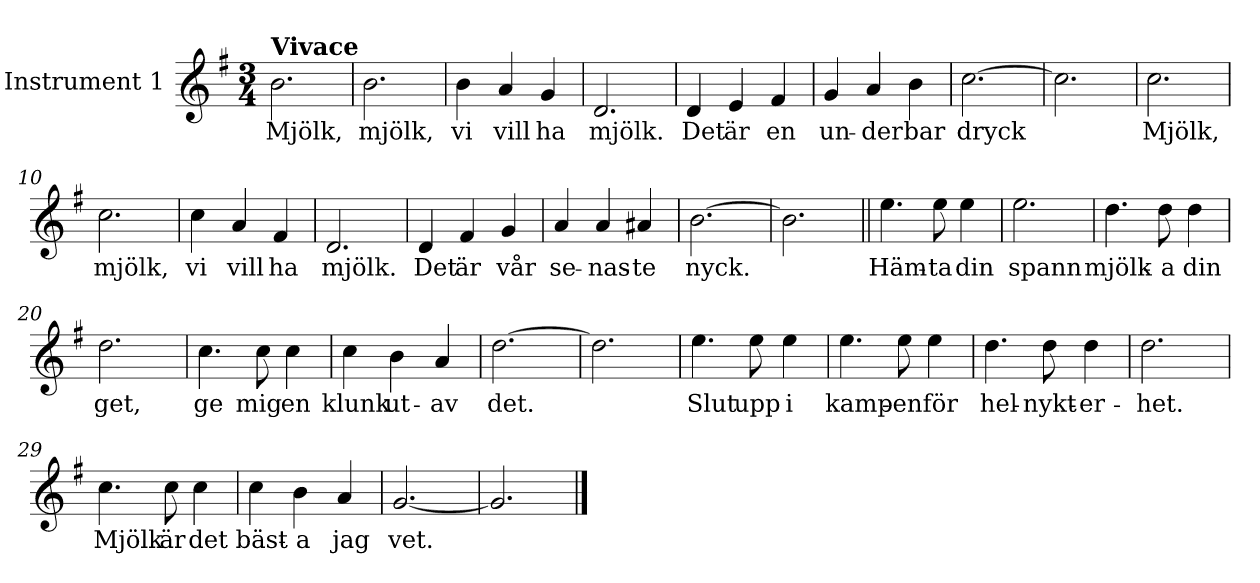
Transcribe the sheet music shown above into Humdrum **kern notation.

**kern	**text
*part1	*part1
*staff1	*staff1
*I"Instrument 1	*
*clefG2	*
*k[f#]	*
*M3/4	*
=1	=1
!LO:TX:a:B:t=Vivace	!
!	!LO:LY:b
2.b\	Mjölk,
=2	=2
!	!LO:LY:b
2.b\	mjölk,
=3	=3
!	!LO:LY:b
4b\	vi
!	!LO:LY:b
4a/	vill
!	!LO:LY:b
4g/	ha
=4	=4
!	!LO:LY:b
2.d/	mjölk.
=5	=5
!	!LO:LY:b
4d/	Det
!	!LO:LY:b
4e/	är
!	!LO:LY:b
4f#/	en
=6	=6
!	!LO:LY:b
4g/	un-
!	!LO:LY:b
4a/	der
!	!LO:LY:b
4b\	bar
=7	=7
!	!LO:LY:b
[2.cc\	dryck
=8	=8
2.cc\]	.
=9	=9
!	!LO:LY:b
2.cc\	Mjölk,
=10	=10
!	!LO:LY:b
2.cc\	mjölk,
=11	=11
!	!LO:LY:b
4cc\	vi
!	!LO:LY:b
4a/	vill
!	!LO:LY:b
4f#/	ha
=12	=12
!	!LO:LY:b
2.d/	mjölk.
=13	=13
!	!LO:LY:b
4d/	Det
!	!LO:LY:b
4f#/	är
!	!LO:LY:b
4g/	vår
=14	=14
!	!LO:LY:b
4a/	se-
!	!LO:LY:b
4a/	-nas-
!	!LO:LY:b
4a#X/	-te
=15	=15
!	!LO:LY:b
[2.b\	nyck.
=16	=16
2.b\]	.
=17||	=17||
!	!LO:LY:b
4.ee\	Häm-
!	!LO:LY:b
8ee\	-ta
!	!LO:LY:b
4ee\	din
=18	=18
!	!LO:LY:b
2.ee\	-spann
=19	=19
!	!LO:LY:b
4.dd\	mjölk-
!	!LO:LY:b
8dd\	-a
!	!LO:LY:b
4dd\	din
!!LO:LB:g=z
=20	=20
!	!LO:LY:b
2.dd\	get,
=21	=21
!	!LO:LY:b
4.cc\	ge
!	!LO:LY:b
8cc\	mig
!	!LO:LY:b
4cc\	en
=22	=22
!	!LO:LY:b
4cc\	klunk
!	!LO:LY:b
4b\	ut-
!	!LO:LY:b
4a/	-av
=23	=23
!	!LO:LY:b
[2.dd\	det.
=24	=24
2.dd\]	.
=25	=25
!	!LO:LY:b
4.ee\	Slut
!	!LO:LY:b
8ee\	upp
!	!LO:LY:b
4ee\	i
=26	=26
!	!LO:LY:b
4.ee\	kamp-
!	!LO:LY:b
8ee\	-en
!	!LO:LY:b
4ee\	för
=27	=27
!	!LO:LY:b
4.dd\	hel-
!	!LO:LY:b
8dd\	-nykt-
!	!LO:LY:b
4dd\	-er-
=28	=28
!	!LO:LY:b
2.dd\	-het.
=29	=29
!	!LO:LY:b
4.cc\	Mjölk
!	!LO:LY:b
8cc\	är
!	!LO:LY:b
4cc\	det
=30	=30
!	!LO:LY:b
4cc\	bäst-
!	!LO:LY:b
4b\	-a
!	!LO:LY:b
4a/	jag
=31	=31
!	!LO:LY:b
[2.g/	vet.
=32	=32
2.g/]	.
==	==
*-	*-
